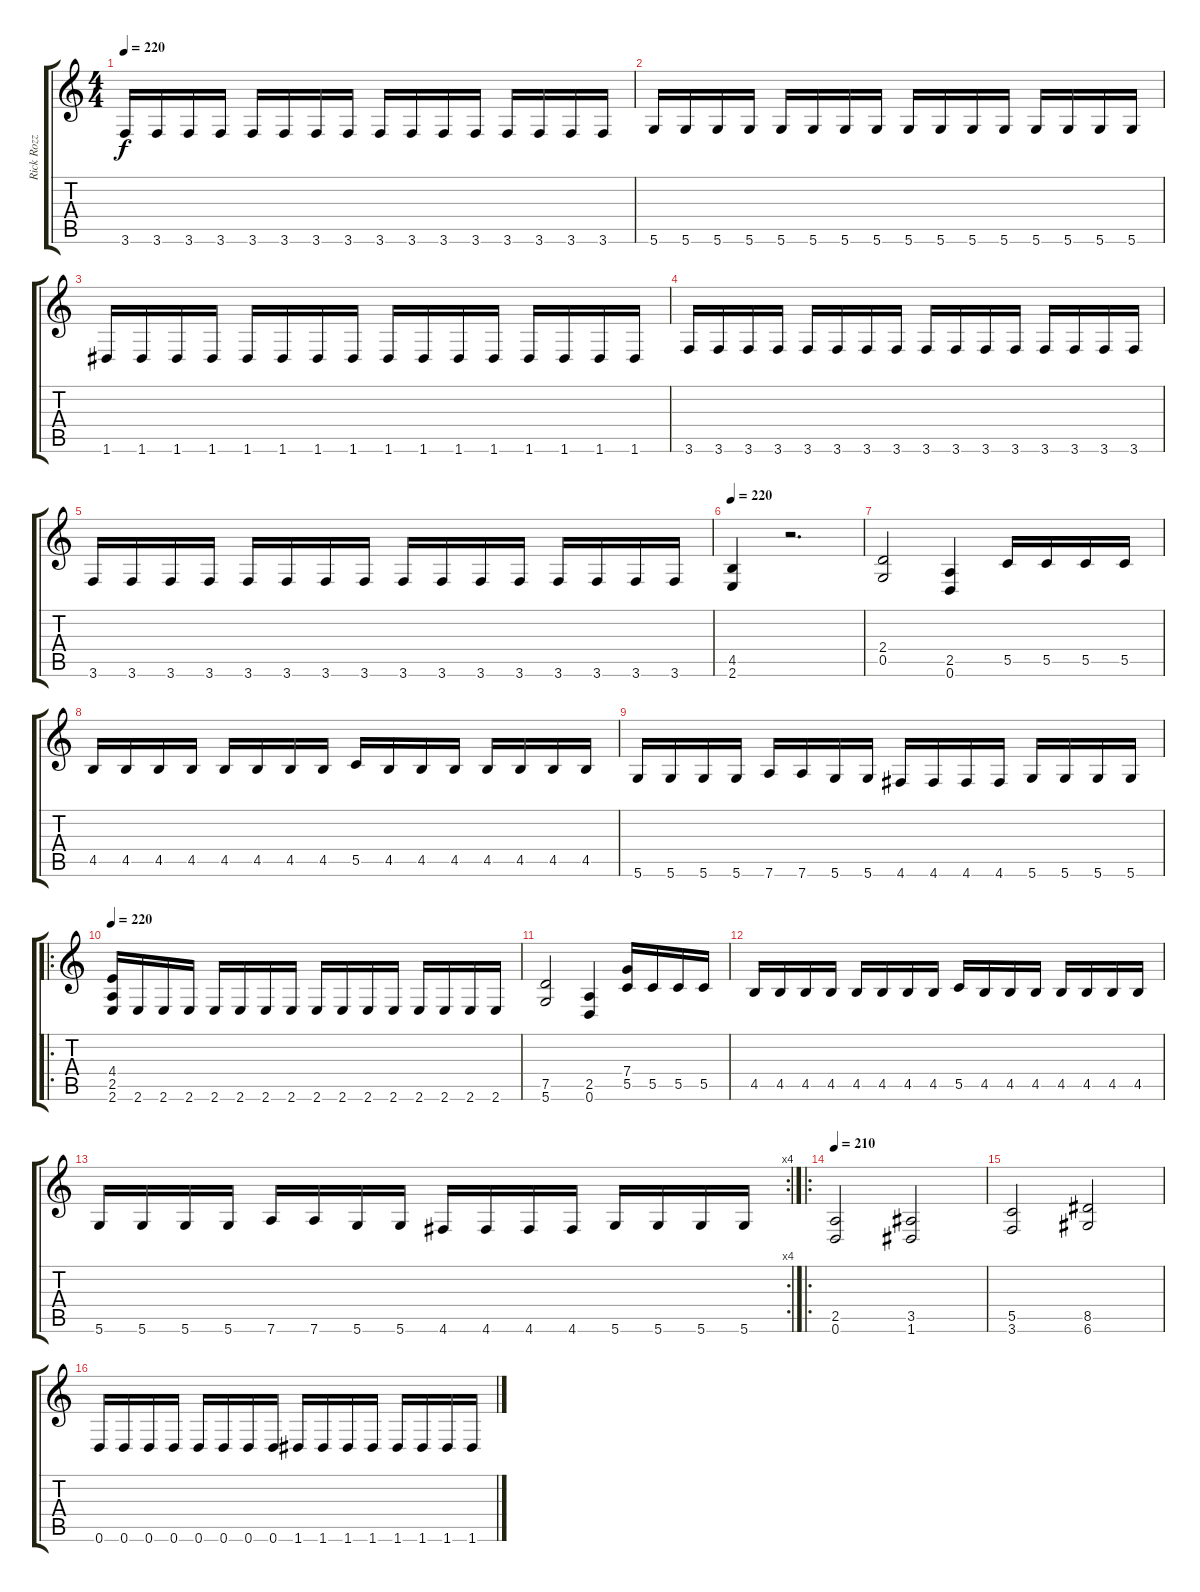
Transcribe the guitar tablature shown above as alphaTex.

\track ("Rick Rozz" "Rick Rozz") {instrument distortionguitar}
\staff {score tabs}
\tuning (D4 A3 F3 C3 G2 D2) {hide}
\ts (4 4)
\tempo 220
\clef g2
\ks c
3.6.16{dy f} 3.6.16 3.6.16 3.6.16 3.6.16 3.6.16 3.6.16 3.6.16 3.6.16 3.6.16 3.6.16 3.6.16 3.6.16 3.6.16 3.6.16 3.6.16 |
5.6.16 5.6.16 5.6.16 5.6.16 5.6.16 5.6.16 5.6.16 5.6.16 5.6.16 5.6.16 5.6.16 5.6.16 5.6.16 5.6.16 5.6.16 5.6.16 |
1.6.16 1.6.16 1.6.16 1.6.16 1.6.16 1.6.16 1.6.16 1.6.16 1.6.16 1.6.16 1.6.16 1.6.16 1.6.16 1.6.16 1.6.16 1.6.16 |
3.6.16 3.6.16 3.6.16 3.6.16 3.6.16 3.6.16 3.6.16 3.6.16 3.6.16 3.6.16 3.6.16 3.6.16 3.6.16 3.6.16 3.6.16 3.6.16 |
3.6.16 3.6.16 3.6.16 3.6.16 3.6.16 3.6.16 3.6.16 3.6.16 3.6.16 3.6.16 3.6.16 3.6.16 3.6.16 3.6.16 3.6.16 3.6.16 |
\tempo 220
(4.5 2.6).4 r.2{d} |
(2.4 0.5).2 (2.5 0.6).4 5.5.16 5.5.16 5.5.16 5.5.16 |
4.5.16 4.5.16 4.5.16 4.5.16 4.5.16 4.5.16 4.5.16 4.5.16 5.5.16 4.5.16 4.5.16 4.5.16 4.5.16 4.5.16 4.5.16 4.5.16 |
5.6.16 5.6.16 5.6.16 5.6.16 7.6.16 7.6.16 5.6.16 5.6.16 4.6.16 4.6.16 4.6.16 4.6.16 5.6.16 5.6.16 5.6.16 5.6.16 |
\ro
\tempo 220
(4.4 2.5 2.6).16 2.6.16 2.6.16 2.6.16 2.6.16 2.6.16 2.6.16 2.6.16 2.6.16 2.6.16 2.6.16 2.6.16 2.6.16 2.6.16 2.6.16 2.6.16 |
(7.5 5.6).2 (2.5 0.6).4 (7.4 5.5).16 5.5.16 5.5.16 5.5.16 |
4.5.16 4.5.16 4.5.16 4.5.16 4.5.16 4.5.16 4.5.16 4.5.16 5.5.16 4.5.16 4.5.16 4.5.16 4.5.16 4.5.16 4.5.16 4.5.16 |
\rc 4
5.6.16 5.6.16 5.6.16 5.6.16 7.6.16 7.6.16 5.6.16 5.6.16 4.6.16 4.6.16 4.6.16 4.6.16 5.6.16 5.6.16 5.6.16 5.6.16 |
\ro
\tempo 210
(2.5 0.6).2 (3.5 1.6).2 |
(5.5 3.6).2 (8.5 6.6).2 |
0.6.16 0.6.16 0.6.16 0.6.16 0.6.16 0.6.16 0.6.16 0.6.16 1.6.16 1.6.16 1.6.16 1.6.16 1.6.16 1.6.16 1.6.16 1.6.16
